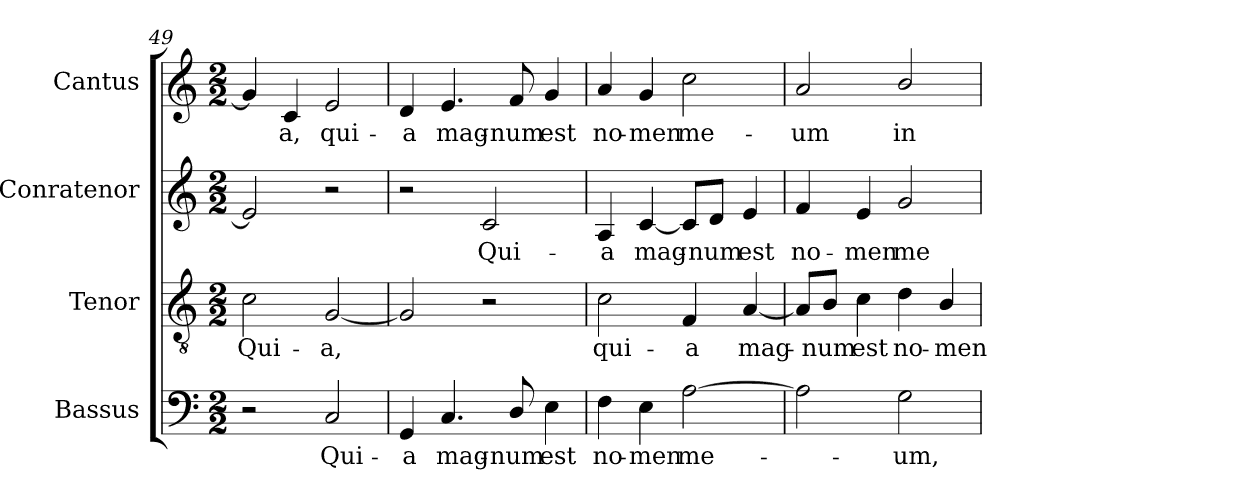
**kern	**text	**kern	**text	**kern	**text	**kern	**text
*part4	*part4	*part3	*part3	*part2	*part2	*part1	*part1
*staff4	*staff4	*staff3	*staff3	*staff2	*staff2	*staff1	*staff1
*I"Bassus	*	*I"Tenor	*	*I"Conratenor	*	*I"Cantus	*
*I'B.	*	*I'T.	*	*I'A.	*	*I'S.	*
*clefF4	*	*clefGv2	*	*clefG2	*	*clefG2	*
*	*	*ITrd7c12	*	*	*	*	*
*k[]	*	*k[]	*	*k[]	*	*k[]	*
*C:	*	*C:	*	*C:	*	*C:	*
*M2/2	*	*M2/2	*	*M2/2	*	*M2/2	*
=49	=49	=49	=49	=49	=49	=49	=49
!	!	!	!LO:LY:b:color=#000000	!	!	!	!
2r	.	2Ci\	Qui-	2ei/]	.	4gi/]	.
!	!	!	!	!	!	!	!LO:LY:b:color=#000000
.	.	.	.	.	.	4ci/	-a,
!	!LO:LY:b:color=#000000	!	!	!	!	!	!
!	!	!	!LO:LY:b:color=#000000	!	!	!	!
!	!	!	!	!	!	!	!LO:LY:b:color=#000000
2Ci/	Qui-	[2GGi/	-a,	2r	.	2ei/	qui-
=50	=50	=50	=50	=50	=50	=50	=50
!	!LO:LY:b:color=#000000	!	!	!	!	!	!
!	!	!	!	!	!	!	!LO:LY:b:color=#000000
4GGi/	-a	2GGi/]	.	2r	.	4di/	-a
!	!LO:LY:b:color=#000000	!	!	!	!	!	!
!	!	!	!	!	!	!	!LO:LY:b:color=#000000
4.Ci/	mag-	.	.	.	.	4.ei/	mag-
!	!	!	!	!	!LO:LY:b:color=#000000	!	!
.	.	2r	.	2ci/	Qui-	.	.
!	!LO:LY:b:color=#000000	!	!	!	!	!	!
!	!	!	!	!	!	!	!LO:LY:b:color=#000000
8Di/	-num	.	.	.	.	8fi/	-num
!	!LO:LY:b:color=#000000	!	!	!	!	!	!
!	!	!	!	!	!	!	!LO:LY:b:color=#000000
4Ei\	est	.	.	.	.	4gi/	est
!!LO:PB:g=z
=51	=51	=51	=51	=51	=51	=51	=51
!	!LO:LY:b:color=#000000	!	!	!	!	!	!
!	!	!	!LO:LY:b:color=#000000	!	!	!	!
!	!	!	!	!	!LO:LY:b:color=#000000	!	!
!	!	!	!	!	!	!	!LO:LY:b:color=#000000
4Fi\	no-	2Ci\	qui-	4Ai/	-a	4ai/	no-
!	!LO:LY:b:color=#000000	!	!	!	!	!	!
!	!	!	!	!	!LO:LY:b:color=#000000	!	!
!	!	!	!	!	!	!	!LO:LY:b:color=#000000
4Ei\	-men	.	.	[4ci/	mag-	4gi/	-men
!	!LO:LY:b:color=#000000	!	!	!	!	!	!
!	!	!	!LO:LY:b:color=#000000	!	!	!	!
!	!	!	!	!	!	!	!LO:LY:b:color=#000000
[2Ai\	me-	4FFi/	-a	8ci/L]	.	2cci\	me-
!	!	!	!	!	!LO:LY:b:color=#000000	!	!
.	.	.	.	8di/J	-num	.	.
!	!	!	!LO:LY:b:color=#000000	!	!	!	!
!	!	!	!	!	!LO:LY:b:color=#000000	!	!
.	.	[4AAi/	mag-	4ei/	est	.	.
=52	=52	=52	=52	=52	=52	=52	=52
!	!	!	!	!	!LO:LY:b:color=#000000	!	!
!	!	!	!	!	!	!	!LO:LY:b:color=#000000
2Ai\]	.	8AAi/L]	.	4fi/	no-	2ai/	-um
!	!	!	!LO:LY:b:color=#000000	!	!	!	!
.	.	8BBi/J	-num	.	.	.	.
!	!	!	!LO:LY:b:color=#000000	!	!	!	!
!	!	!	!	!	!LO:LY:b:color=#000000	!	!
.	.	4Ci\	est	4ei/	-men	.	.
!	!LO:LY:b:color=#000000	!	!	!	!	!	!
!	!	!	!LO:LY:b:color=#000000	!	!	!	!
!	!	!	!	!	!LO:LY:b:color=#000000	!	!
!	!	!	!	!	!	!	!LO:LY:b:color=#000000
2Gi\	-um,	4Di\	no-	2gi/	me-	2bi/	in
!	!	!	!LO:LY:b:color=#000000	!	!	!	!
.	.	4BBi/	-men	.	.	.	.
=	=	=	=	=	=	=	=
*-	*-	*-	*-	*-	*-	*-	*-
